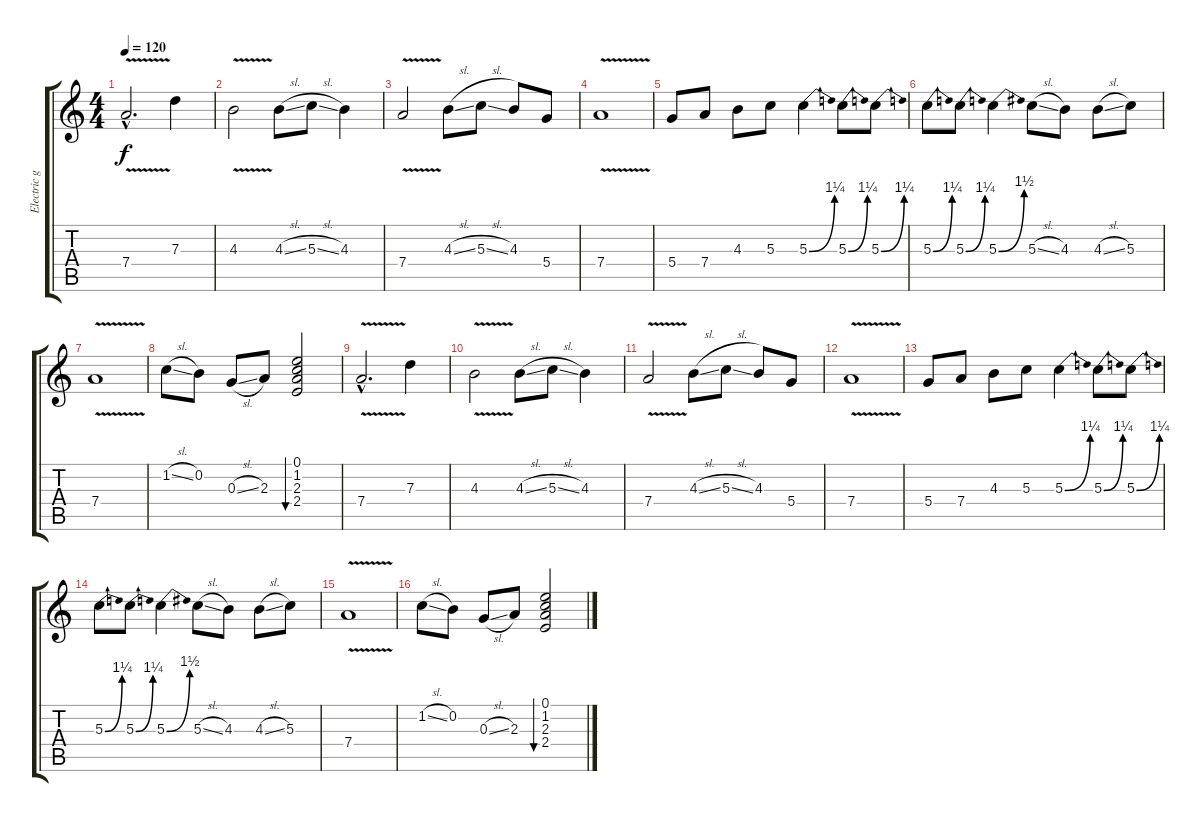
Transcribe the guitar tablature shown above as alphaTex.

\track ("Electric guitar Steel" "Electric g") {instrument electricguitarjazz}
\staff {score tabs}
\tuning (E4 B3 G3 D3 A2 E2) {hide}
\ts (4 4)
\tempo 120
\clef g2
\ks c
7.4{v hac}.2{d dy f} 7.3.4 |
4.3{v}.2 4.3{sl}.8 5.3{sl}.8 4.3.4 |
7.4{v}.2 4.3{sl}.8 5.3{sl}.8 4.3.8 5.4.8 |
7.4{v}.1 |
5.4.8 7.4.8 4.3.8 5.3.8 5.3{be (bend 0 0 60 5)}.4 5.3{be (bend 0 0 60 5)}.8 5.3{be (bend 0 0 60 5)}.8 |
5.3{be (bend 0 0 60 5)}.8 5.3{be (bend 0 0 60 5)}.8 5.3{be (bend 0 0 60 6)}.4 5.3{sl}.8 4.3.8 4.3{sl}.8 5.3.8 |
7.4{v}.1 |
1.2{sl}.8 0.2.8 0.3{sl}.8 2.3.8 (0.1 1.2 2.3 2.4).2{bu 60} |
7.4{v hac}.2{d} 7.3.4 |
4.3{v}.2 4.3{sl}.8 5.3{sl}.8 4.3.4 |
7.4{v}.2 4.3{sl}.8 5.3{sl}.8 4.3.8 5.4.8 |
7.4{v}.1 |
5.4.8 7.4.8 4.3.8 5.3.8 5.3{be (bend 0 0 60 5)}.4 5.3{be (bend 0 0 60 5)}.8 5.3{be (bend 0 0 60 5)}.8 |
5.3{be (bend 0 0 60 5)}.8 5.3{be (bend 0 0 60 5)}.8 5.3{be (bend 0 0 60 6)}.4 5.3{sl}.8 4.3.8 4.3{sl}.8 5.3.8 |
7.4{v}.1 |
1.2{sl}.8 0.2.8 0.3{sl}.8 2.3.8 (0.1 1.2 2.3 2.4).2{bu 60}
